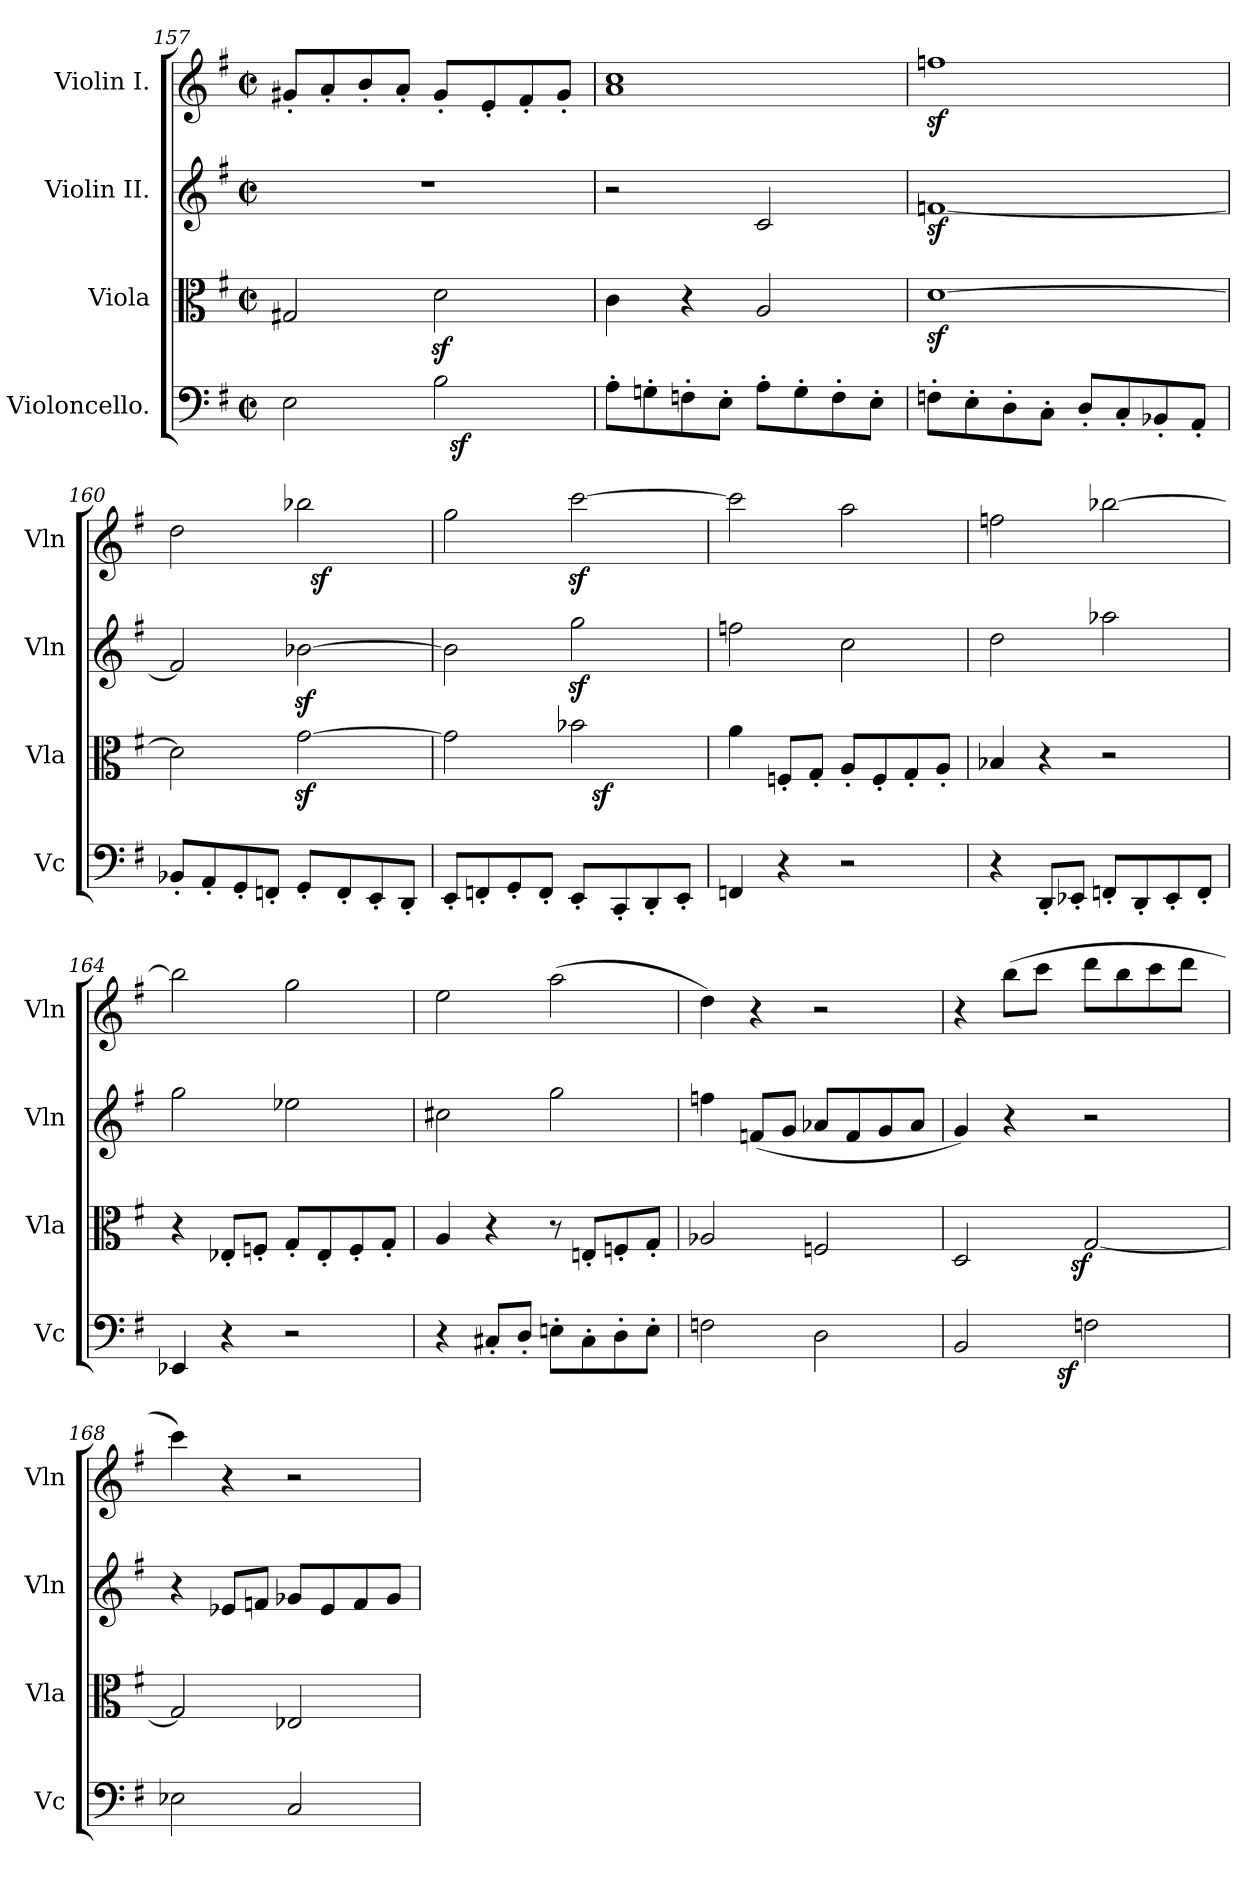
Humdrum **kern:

**kern	**dynam	**kern	**dynam	**kern	**kern	**dynam
*part4	*part4	*part3	*part3	*part2	*part1	*part1
*staff4	*staff4	*staff3	*staff3	*staff2	*staff1	*staff1
*I"Violoncello.	*	*I"Viola	*	*I"Violin II.	*I"Violin I.	*
*I'Vc	*	*I'Vla	*	*I'Vln	*I'Vln	*
*clefF4	*	*clefC3	*	*clefG2	*clefG2	*
*k[f#]	*	*k[f#]	*	*k[f#]	*k[f#]	*
*e:	*	*e:	*	*e:	*e:	*
*M2/2	*	*M2/2	*	*M2/2	*M2/2	*
*met(c|)	*	*met(c|)	*	*met(c|)	*met(c|)	*
=157	=157	=157	=157	=157	=157	=157
*^	*	*	*	*	*	*
2E\	2ryy	.	2G#X/	.	1r	8g#X'</L	.
.	.	.	.	.	.	8a'</	.
.	.	.	.	.	.	8b'</	.
.	.	.	.	.	.	8a'</J	.
2B\	32ryy	.	2dz<\	.	.	8g#'</L	.
!	!	!LO:DY:b	!	!	!	!	!
.	4...ryy	sf	.	.	.	.	.
.	.	.	.	.	.	8e'</	.
.	.	.	.	.	.	8f#'</	.
.	.	.	.	.	.	8g#'</J	.
*v	*v	*	*	*	*	*	*
=158	=158	=158	=158	=158	=158	=158
8A'>\L	.	4c\	.	2r	1a 1cc	.
8Gn'>\	.	.	.	.	.	.
8Fn'>\	.	4r	.	.	.	.
8E'>\J	.	.	.	.	.	.
8A'>\L	.	2A/	.	2c/	.	.
8G'>\	.	.	.	.	.	.
8F'>\	.	.	.	.	.	.
8E'>\J	.	.	.	.	.	.
=159	=159	=159	=159	=159	=159	=159
8Fn'>\L	.	[1dz<	.	[1fnz<	1ffnz<	.
8E'>\	.	.	.	.	.	.
8D'>\	.	.	.	.	.	.
8C'>\J	.	.	.	.	.	.
8D'</L	.	.	.	.	.	.
8C'</	.	.	.	.	.	.
8BB-X'</	.	.	.	.	.	.
8AA'</J	.	.	.	.	.	.
=160	=160	=160	=160	=160	=160	=160
*	*	*	*	*	*^	*
8BB-X'</L	.	2d\]	.	2f/]	2dd\	2ryy	.
8AA'</	.	.	.	.	.	.	.
8GG'</	.	.	.	.	.	.	.
8FFn'</J	.	.	.	.	.	.	.
8GG'</L	.	[2gz<\	.	[2b-Xz<\	2bb-X\	32ryy	.
!	!	!	!	!	!	!	!LO:DY:b
.	.	.	.	.	.	4...ryy	sf
8FF'</	.	.	.	.	.	.	.
8EE'</	.	.	.	.	.	.	.
8DD'</J	.	.	.	.	.	.	.
*	*	*	*	*	*v	*v	*
=161	=161	=161	=161	=161	=161	=161
*	*	*^	*	*	*	*
8EE'</L	.	2g\]	2ryy	.	2b-\]	2gg\	.
8FFn'</	.	.	.	.	.	.	.
8GG'</	.	.	.	.	.	.	.
8FF'</J	.	.	.	.	.	.	.
8EE'</L	.	2b-X\	16ryy	.	2ggz<\	[2cccz<\	.
!	!	!	!	!LO:DY:b	!	!	!
.	.	.	4..ryy	sf	.	.	.
8CC'</	.	.	.	.	.	.	.
8DD'</	.	.	.	.	.	.	.
8EE'</J	.	.	.	.	.	.	.
*	*	*v	*v	*	*	*	*
!!LO:LB:g=z
=162	=162	=162	=162	=162	=162	=162
4FFn/	.	4a\	.	2ffn\	2ccc\]	.
4r	.	8Fn'</L	.	.	.	.
.	.	8G'</J	.	.	.	.
2r	.	8A'</L	.	2cc\	2aa\	.
.	.	8F'</	.	.	.	.
.	.	8G'</	.	.	.	.
.	.	8A'</J	.	.	.	.
=163	=163	=163	=163	=163	=163	=163
4r	.	4B-X/	.	2dd\	2ffn\	.
8DD'</L	.	4r	.	.	.	.
8EE-X'</J	.	.	.	.	.	.
8FFn'</L	.	2r	.	2aa-X\	[2bb-X\	.
8DD'</	.	.	.	.	.	.
8EE-'</	.	.	.	.	.	.
8FF'</J	.	.	.	.	.	.
=164	=164	=164	=164	=164	=164	=164
4EE-X/	.	4r	.	2gg\	2bb-\]	.
4r	.	8E-X'</L	.	.	.	.
.	.	8Fn'</J	.	.	.	.
2r	.	8G'</L	.	2ee-X\	2gg\	.
.	.	8E-'</	.	.	.	.
.	.	8F'</	.	.	.	.
.	.	8G'</J	.	.	.	.
=165	=165	=165	=165	=165	=165	=165
4r	.	4A/	.	2cc#X\	2ee\	.
8C#X'</L	.	4r	.	.	.	.
8D'>\J	.	.	.	.	.	.
8En'>\L	.	8r	.	2gg\	(2aa\	.
8C#'>\	.	8En'</L	.	.	.	.
8D'>\	.	8Fn'</	.	.	.	.
8E'>\J	.	8G'</J	.	.	.	.
=166	=166	=166	=166	=166	=166	=166
2Fn\	.	2A-X/	.	4ffn\	4dd\)	.
.	.	.	.	(8fn/L	4r	.
.	.	.	.	8g/J	.	.
2D\	.	2Fn/	.	8a-X/L	2r	.
.	.	.	.	8f/	.	.
.	.	.	.	8g/	.	.
.	.	.	.	8a-/J	.	.
=167	=167	=167	=167	=167	=167	=167
*^	*	*^	*	*	*	*
2BB/	4..ryy	.	2D/	4...ryy	.	4g/)	4r	.
.	.	.	.	.	.	4r	(8bb\L	.
.	.	.	.	.	.	.	8ccc\J	.
!	!	!LO:DY:b	!	!	!	!	!	!
.	2ryy	sf	.	.	.	.	.	.
!	!	!	!	!	!LO:DY:b	!	!	!
.	.	.	.	2ryy	sf	.	.	.
2Fn\	.	.	[2G/	.	.	2r	8ddd\L	.
.	.	.	.	.	.	.	8bb\	.
.	.	.	.	.	.	.	8ccc\	.
.	.	.	.	.	.	.	8ddd\J	.
.	16ryy	.	.	.	.	.	.	.
.	.	.	.	32ryy	.	.	.	.
*v	*v	*	*	*	*	*	*	*
*	*	*v	*v	*	*	*	*
=168	=168	=168	=168	=168	=168	=168
2E-X\	.	2G/]	.	4r	4ccc\)	.
.	.	.	.	8e-X/L	4r	.
.	.	.	.	8fn/J	.	.
2C/	.	2E-X/	.	8g-X/L	2r	.
.	.	.	.	8e-/	.	.
.	.	.	.	8f/	.	.
.	.	.	.	8g-/J	.	.
=	=	=	=	=	=	=
*-	*-	*-	*-	*-	*-	*-
